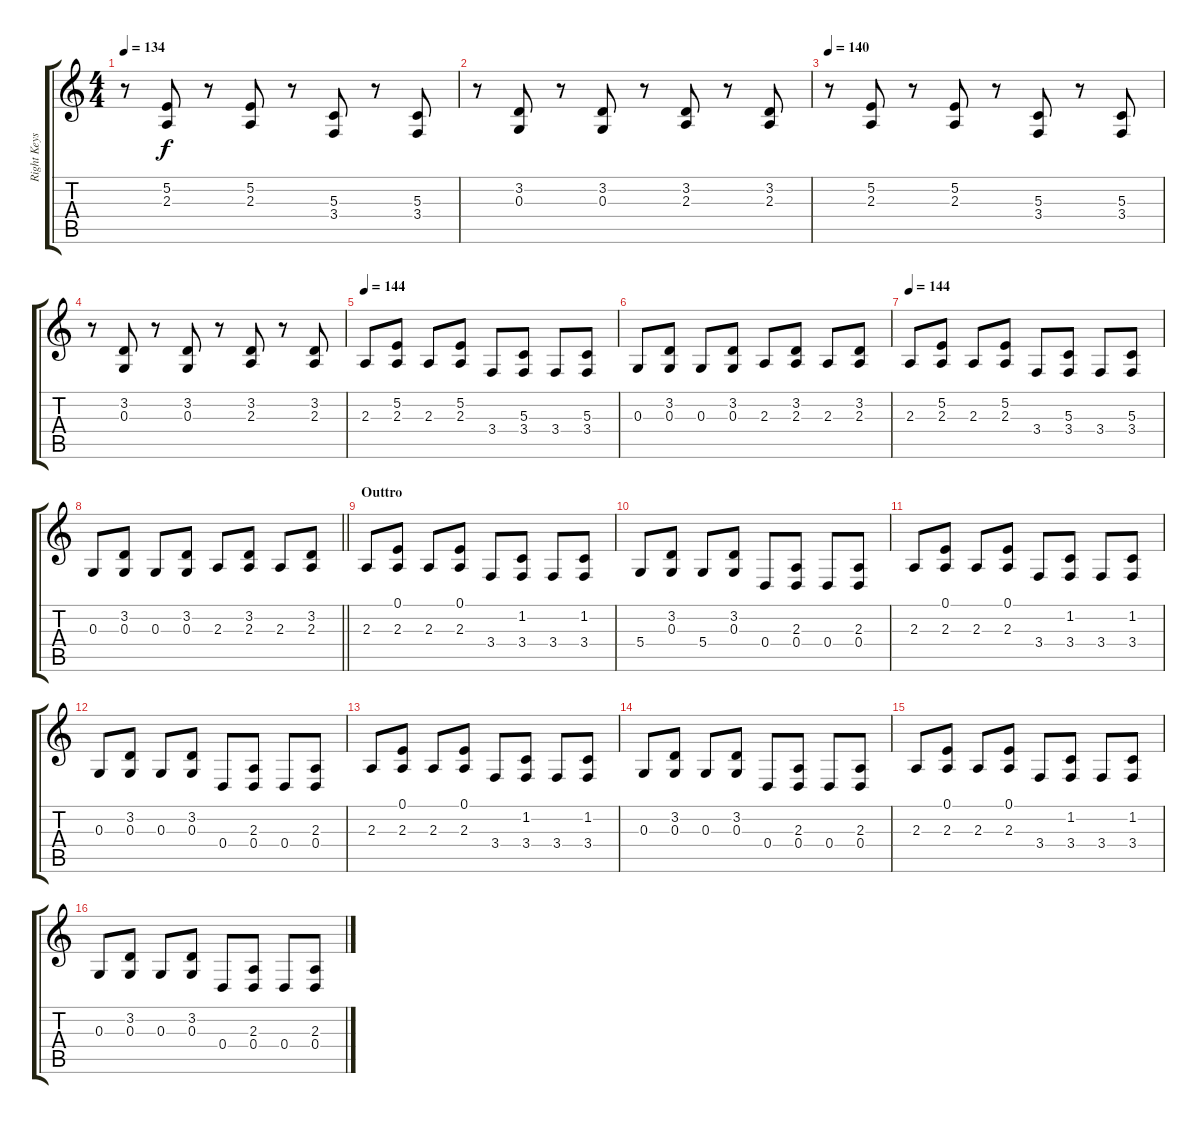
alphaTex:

\track ("Right Keys" "Right Keys") {instrument accordion}
\staff {score tabs}
\tuning (E4 B3 G3 D3 A2 E2) {hide}
\ts (4 4)
\tempo 134
\clef g2
\ks c
r.8{dy f} (5.2 2.3).8 r.8 (5.2 2.3).8 r.8 (5.3 3.4).8 r.8 (5.3 3.4).8 |
r.8 (3.2 0.3).8 r.8 (3.2 0.3).8 r.8 (3.2 2.3).8 r.8 (3.2 2.3).8 |
\tempo 140
r.8 (5.2 2.3).8 r.8 (5.2 2.3).8 r.8 (5.3 3.4).8 r.8 (5.3 3.4).8 |
r.8 (3.2 0.3).8 r.8 (3.2 0.3).8 r.8 (3.2 2.3).8 r.8 (3.2 2.3).8 |
\tempo 144
2.3.8 (5.2 2.3).8 2.3.8 (5.2 2.3).8 3.4.8 (5.3 3.4).8 3.4.8 (5.3 3.4).8 |
0.3.8 (3.2 0.3).8 0.3.8 (3.2 0.3).8 2.3.8 (3.2 2.3).8 2.3.8 (3.2 2.3).8 |
\tempo 144
2.3.8 (5.2 2.3).8 2.3.8 (5.2 2.3).8 3.4.8 (5.3 3.4).8 3.4.8 (5.3 3.4).8 |
\barLineRight lightlight
0.3.8 (3.2 0.3).8 0.3.8 (3.2 0.3).8 2.3.8 (3.2 2.3).8 2.3.8 (3.2 2.3).8 |
\section ("" "Outtro")
2.3.8 (0.1 2.3).8 2.3.8 (0.1 2.3).8 3.4.8 (1.2 3.4).8 3.4.8 (1.2 3.4).8 |
5.4.8 (3.2 0.3).8 5.4.8 (3.2 0.3).8 0.4.8 (2.3 0.4).8 0.4.8 (2.3 0.4).8 |
2.3.8 (0.1 2.3).8 2.3.8 (0.1 2.3).8 3.4.8 (1.2 3.4).8 3.4.8 (1.2 3.4).8 |
0.3.8 (3.2 0.3).8 0.3.8 (3.2 0.3).8 0.4.8 (2.3 0.4).8 0.4.8 (2.3 0.4).8 |
2.3.8 (0.1 2.3).8 2.3.8 (0.1 2.3).8 3.4.8 (1.2 3.4).8 3.4.8 (1.2 3.4).8 |
0.3.8 (3.2 0.3).8 0.3.8 (3.2 0.3).8 0.4.8 (2.3 0.4).8 0.4.8 (2.3 0.4).8 |
2.3.8 (0.1 2.3).8 2.3.8 (0.1 2.3).8 3.4.8 (1.2 3.4).8 3.4.8 (1.2 3.4).8 |
0.3.8 (3.2 0.3).8 0.3.8 (3.2 0.3).8 0.4.8 (2.3 0.4).8 0.4.8 (2.3 0.4).8
